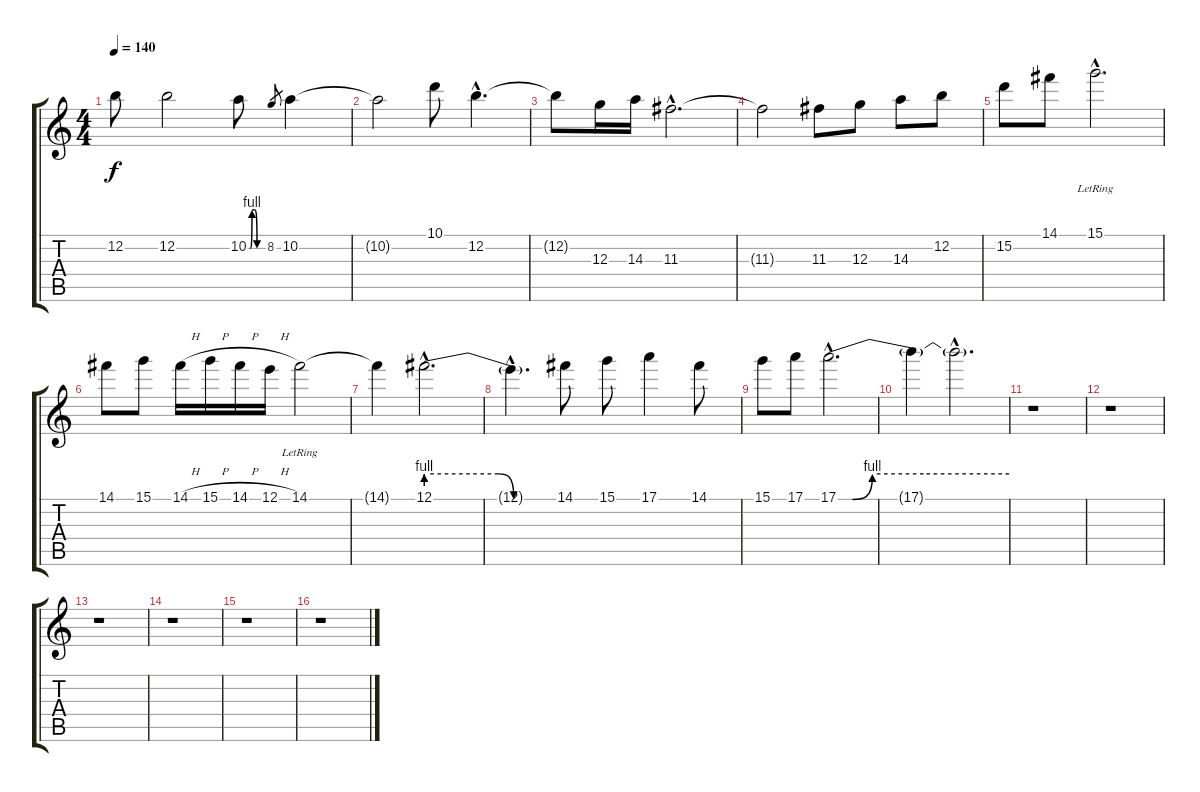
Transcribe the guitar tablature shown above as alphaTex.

\track "" {instrument electricguitarclean}
\staff {score tabs}
\tuning (E4 B3 G3 D3 A2 E2) {hide}
\ts (4 4)
\tempo 140
\clef g2
\ks c
12.2.8{dy f instrument lead5charang} 12.2.2 10.2{be (custom 0 0 8 0 15 4 26 4 35 0 45 0 60 0)}.8 8.2.8{gr} 10.2.4 |
10.2{t}.2{instrument lead5charang} 10.1.8 12.2{hac}.4{d} |
12.2{t}.8{instrument lead5charang} 12.3.16 14.3.16 11.3{hac}.2{d} |
11.3{t}.2{instrument lead5charang} 11.3.8 12.3.8 14.3.8 12.2.8 |
15.2.8{instrument lead5charang} 14.1.8 15.1{hac lr}.2{d} |
14.1.8{instrument lead5charang} 15.1.8 14.1{h}.16 15.1{h}.16 14.1{h}.16 12.1{h}.16 14.1{lr}.2 |
14.1{t}.4{instrument lead5charang} 12.1{be (custom 0 4 20 4 33 4 40 0 60 0) hac}.2{d} |
12.1{hac t}.4{d instrument lead5charang} 14.1.8 15.1.8 17.1.4 14.1.8 |
15.1.8{instrument lead5charang} 17.1.8 17.1{be (custom 0 0 5 0 12 4 30 4 60 4) hac}.2{d} |
17.1{t}.4 17.1{hac t}.2{d} |
r.1 |
r.1 |
r.1 |
r.1 |
r.1 |
r.1
